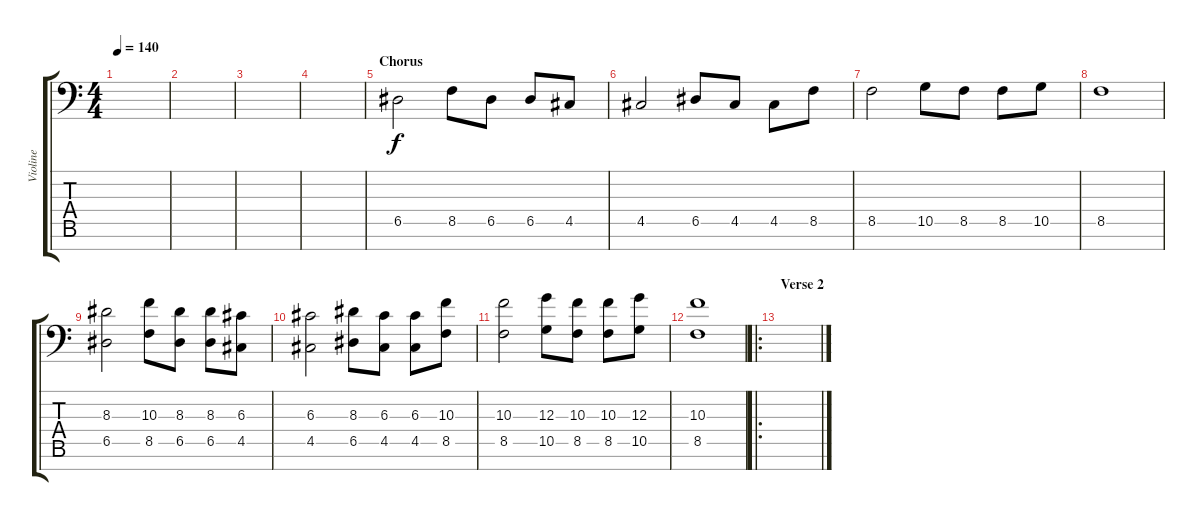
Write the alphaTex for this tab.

\track ("Violine" "Violine") {instrument violin}
\staff {score tabs}
\tuning (E4 B3 G3 D3 A2 E2 A0) {hide}
\ts (4 4)
\tempo 140
\clef f4
\ks c
|
|
|
|
\section ("" "Chorus")
6.5.2 8.5.8 6.5.8 6.5.8 4.5.8 |
4.5.2 6.5.8 4.5.8 4.5.8 8.5.8 |
8.5.2 10.5.8 8.5.8 8.5.8 10.5.8 |
8.5.1 |
(8.3 6.5).2 (10.3 8.5).8 (8.3 6.5).8 (8.3 6.5).8 (6.3 4.5).8 |
(6.3 4.5).2 (8.3 6.5).8 (6.3 4.5).8 (6.3 4.5).8 (10.3 8.5).8 |
(10.3 8.5).2 (12.3 10.5).8 (10.3 8.5).8 (10.3 8.5).8 (12.3 10.5).8 |
(10.3 8.5).1 |
\ro
\section ("" "Verse 2")
